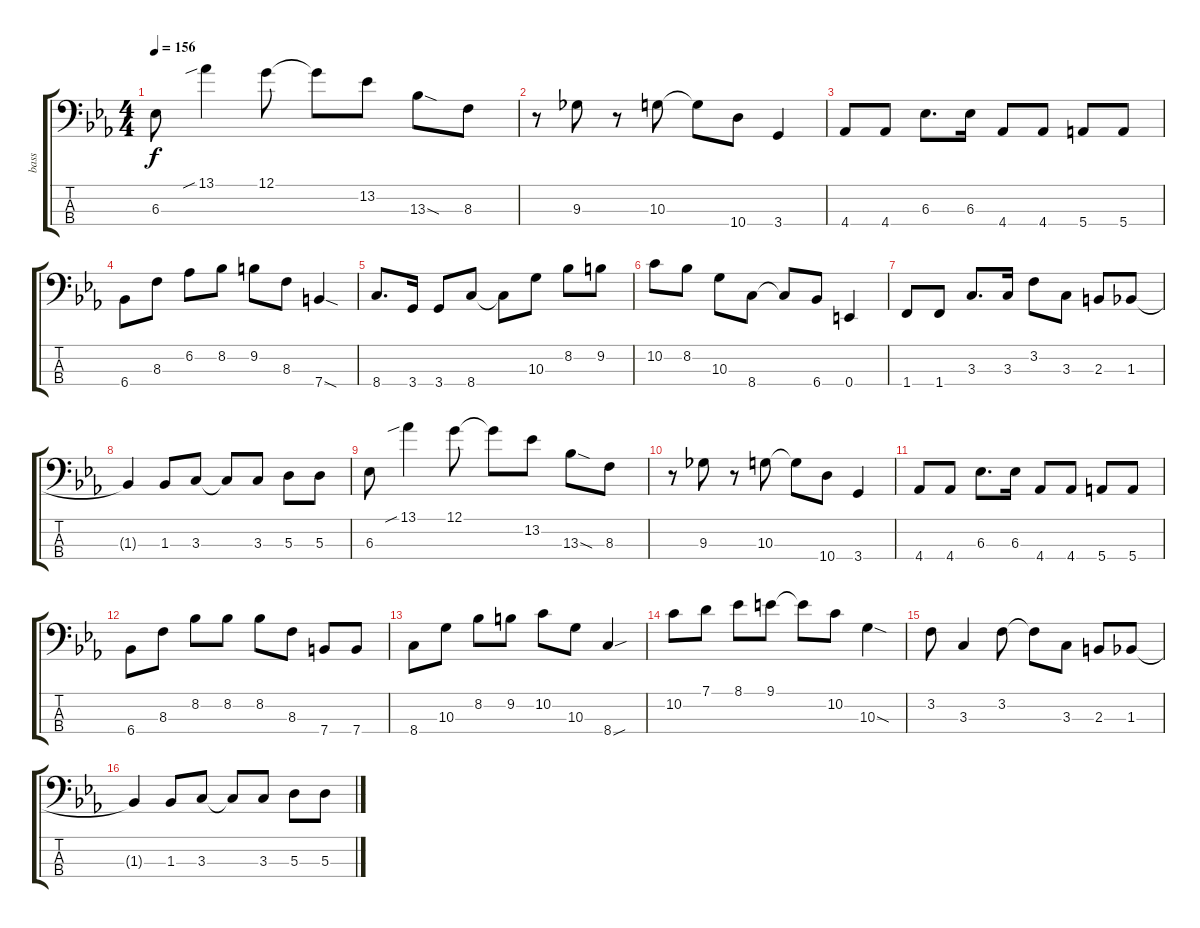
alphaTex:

\track ("bass" "bass") {instrument electricbasspick}
\staff {score tabs}
\tuning (G2 D2 A1 E1) {hide}
\ts (4 4)
\tempo 156
\clef f4
\ks eb
6.3.8{dy f} 13.1{sib}.4 12.1.8 12.1{t}.8 13.2.8 13.3{sod}.8 8.3.8 |
r.8 9.3.8 r.8 10.3.8 10.3{t}.8 10.4.8 3.4.4 |
4.4.8 4.4.8 6.3.8{d} 6.3.16 4.4.8 4.4.8 5.4.8 5.4.8 |
6.4.8 8.3.8 6.2.8 8.2.8 9.2.8 8.3.8 7.4{sod}.4 |
8.4.8{d} 3.4.16 3.4.8 8.4.8 8.4{t}.8 10.3.8 8.2.8 9.2.8 |
10.2.8 8.2.8 10.3.8 8.4.8 8.4{t}.8 6.4.8 0.4.4 |
1.4.8 1.4.8 3.3.8{d} 3.3.16 3.2.8 3.3.8 2.3.8 1.3.8 |
1.3{t}.4 1.3.8 3.3.8 3.3{t}.8 3.3.8 5.3.8 5.3.8 |
6.3.8 13.1{sib}.4 12.1.8 12.1{t}.8 13.2.8 13.3{sod}.8 8.3.8 |
r.8 9.3.8 r.8 10.3.8 10.3{t}.8 10.4.8 3.4.4 |
4.4.8 4.4.8 6.3.8{d} 6.3.16 4.4.8 4.4.8 5.4.8 5.4.8 |
6.4.8 8.3.8 8.2.8 8.2.8 8.2.8 8.3.8 7.4.8 7.4.8 |
8.4.8 10.3.8 8.2.8 9.2.8 10.2.8 10.3.8 8.4{sou}.4 |
10.2.8 7.1.8 8.1.8 9.1.8 9.1{t}.8 10.2.8 10.3{sod}.4 |
3.2.8 3.3.4 3.2.8 3.2{t}.8 3.3.8 2.3.8 1.3.8 |
1.3{t}.4 1.3.8 3.3.8 3.3{t}.8 3.3.8 5.3.8 5.3.8
